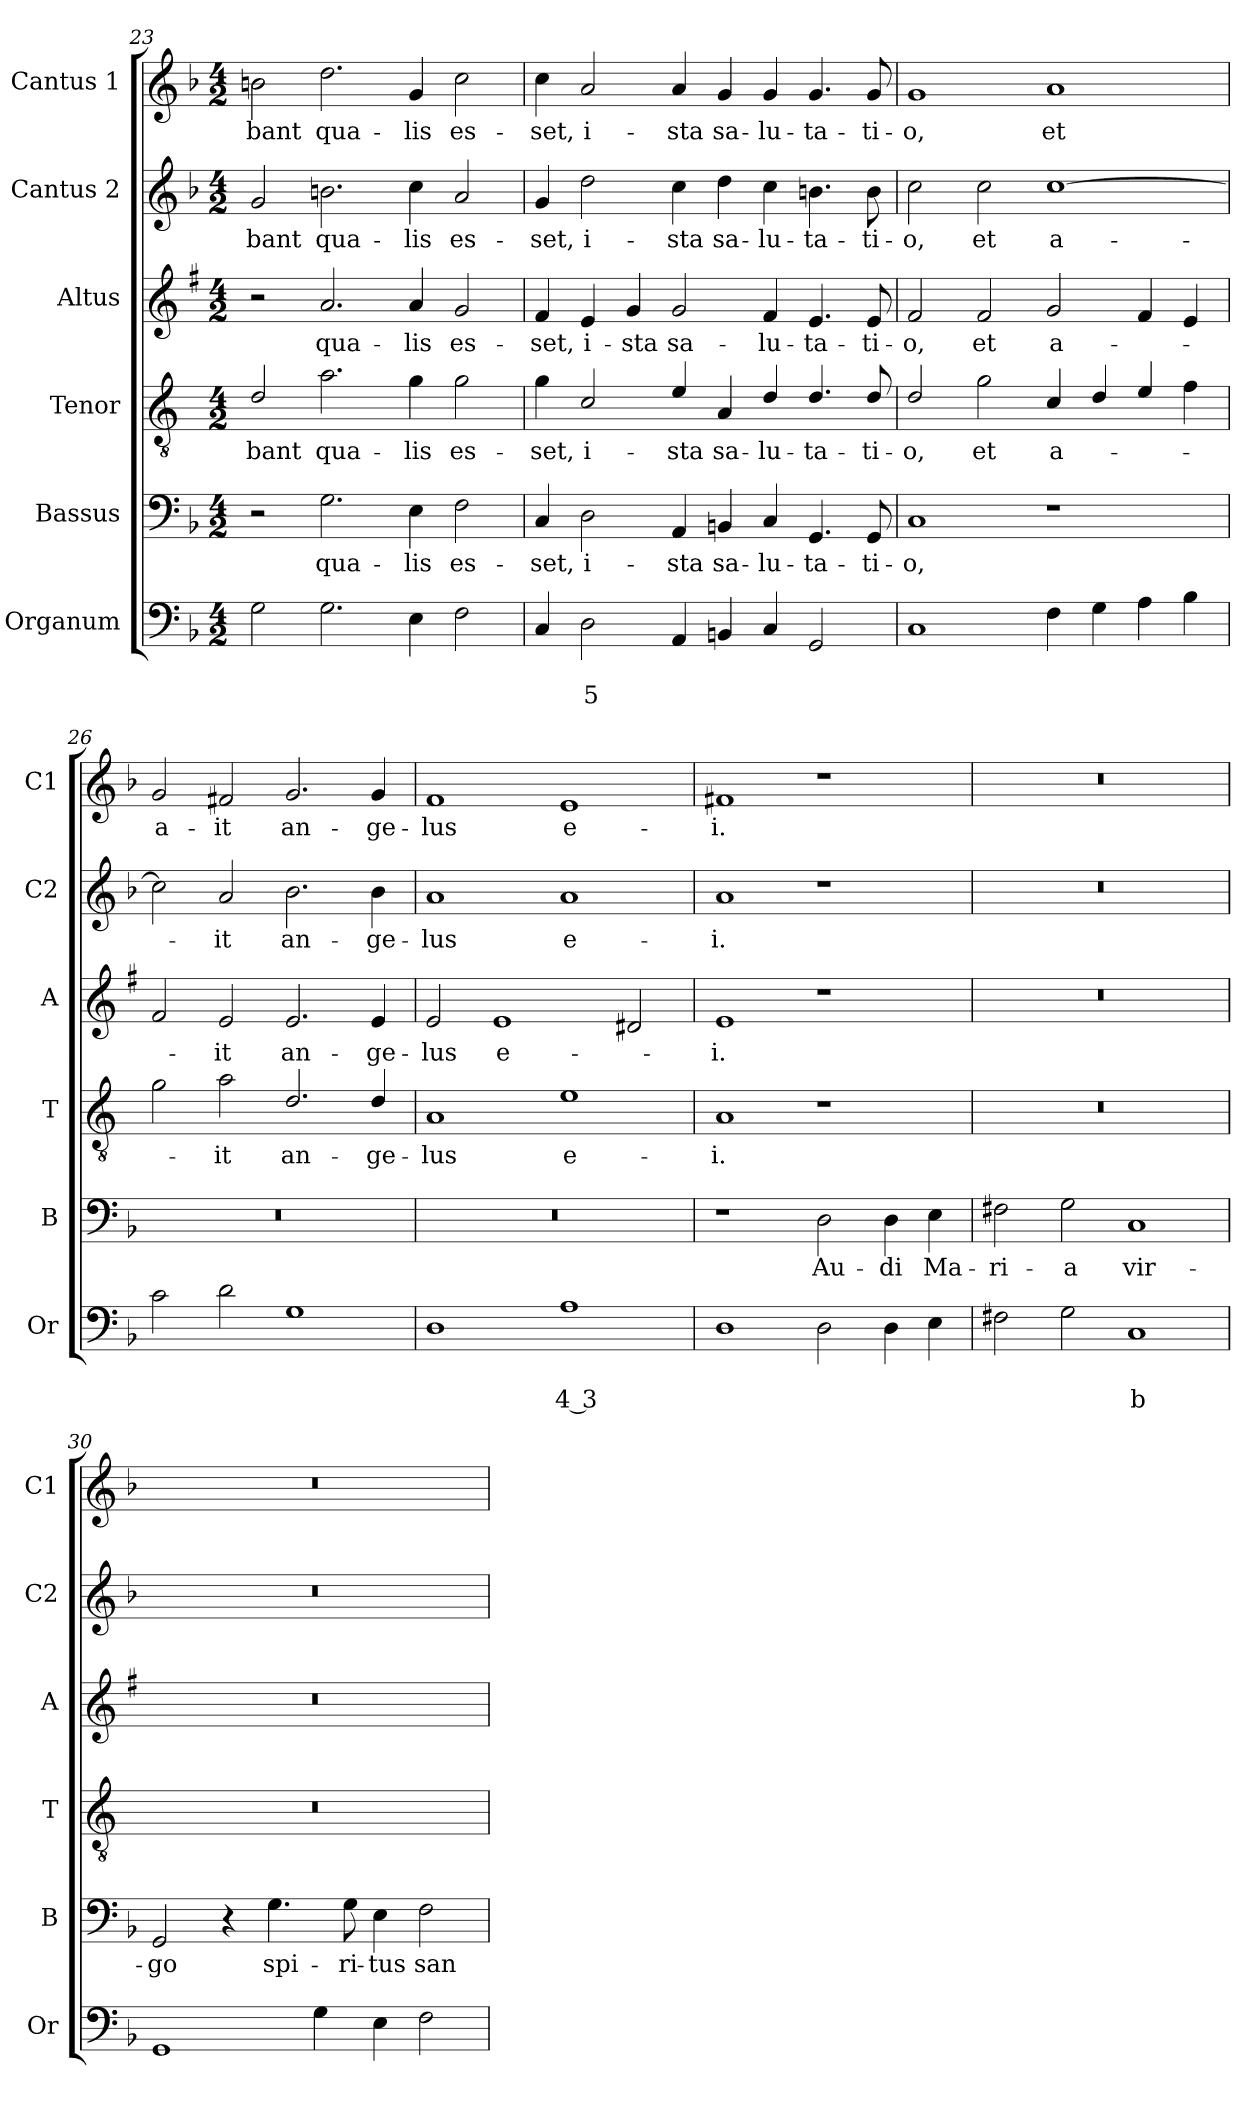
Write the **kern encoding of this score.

**kern	**text	**text	**kern	**text	**kern	**text	**kern	**text	**kern	**text	**kern	**text
*part6	*part6	*part6	*part5	*part5	*part4	*part4	*part3	*part3	*part2	*part2	*part1	*part1
*staff6	*staff6	*staff6	*staff5	*staff5	*staff4	*staff4	*staff3	*staff3	*staff2	*staff2	*staff1	*staff1
*I"Organum	*	*	*I"Bassus	*	*I"Tenor	*	*I"Altus	*	*I"Cantus 2	*	*I"Cantus 1	*
*I'Or	*	*	*I'B	*	*I'T	*	*I'A	*	*I'C2	*	*I'C1	*
*clefF4	*	*	*clefF4	*	*clefGv2	*	*clefG2	*	*clefG2	*	*clefG2	*
*	*	*	*	*	*ITrd4c7	*	*ITrd1c2	*	*	*	*	*
*k[b-]	*	*	*k[b-]	*	*k[b-]	*	*k[b-]	*	*k[b-]	*	*k[b-]	*
*F:	*	*	*F:	*	*F:	*	*F:	*	*F:	*	*F:	*
*M4/2	*	*	*M4/2	*	*M4/2	*	*M4/2	*	*M4/2	*	*M4/2	*
=23	=23	=23	=23	=23	=23	=23	=23	=23	=23	=23	=23	=23
!	!	!	!	!	!	!LO:LY:b	!	!	!	!LO:LY:b	!	!LO:LY:b
2G\	.	.	2r	.	2G/	-bant	2r	.	2g/	-bant	2bn\	-bant
!	!	!	!	!LO:LY:b	!	!LO:LY:b	!	!LO:LY:b	!	!LO:LY:b	!	!LO:LY:b
2.G\	.	.	2.G\	qua-	2.d\	qua-	2.g/	qua-	2.bn\	qua-	2.dd\	qua-
!	!	!	!	!LO:LY:b	!	!LO:LY:b	!	!LO:LY:b	!	!LO:LY:b	!	!LO:LY:b
4E\	.	.	4E\	-lis	4c\	-lis	4g/	-lis	4cc\	-lis	4g/	-lis
!	!	!	!	!LO:LY:b	!	!LO:LY:b	!	!LO:LY:b	!	!LO:LY:b	!	!LO:LY:b
2F\	.	.	2F\	es-	2c\	es-	2f/	es-	2a/	es-	2cc\	es-
=24	=24	=24	=24	=24	=24	=24	=24	=24	=24	=24	=24	=24
!	!	!	!	!LO:LY:b	!	!LO:LY:b	!	!LO:LY:b	!	!LO:LY:b	!	!LO:LY:b
4C/	.	.	4C/	-set,	4c\	-set,	4e/	-set,	4g/	-set,	4cc\	-set,
!	!	!LO:LY:b	!	!LO:LY:b	!	!LO:LY:b	!	!LO:LY:b	!	!LO:LY:b	!	!LO:LY:b
2D\	.	5	2D\	i-	2F/	i-	4d/	i-	2dd\	i-	2a/	i-
!	!	!	!	!	!	!	!	!LO:LY:b	!	!	!	!
.	.	.	.	.	.	.	4f/	-sta	.	.	.	.
!	!	!	!	!LO:LY:b	!	!LO:LY:b	!	!LO:LY:b	!	!LO:LY:b	!	!LO:LY:b
4AA/	.	.	4AA/	-sta	4A/	-sta	2f/	sa-	4cc\	-sta	4a/	-sta
!	!	!	!	!LO:LY:b	!	!LO:LY:b	!	!	!	!LO:LY:b	!	!LO:LY:b
4BBn/	.	.	4BBn/	sa-	4D/	sa-	.	.	4dd\	sa-	4g/	sa-
!	!	!	!	!LO:LY:b	!	!LO:LY:b	!	!LO:LY:b	!	!LO:LY:b	!	!LO:LY:b
4C/	.	.	4C/	-lu-	4G/	-lu-	4e/	-lu-	4cc\	-lu-	4g/	-lu-
!	!	!	!	!LO:LY:b	!	!LO:LY:b	!	!LO:LY:b	!	!LO:LY:b	!	!LO:LY:b
2GG/	.	.	4.GG/	-ta-	4.G/	-ta-	4.d/	-ta-	4.bn\	-ta-	4.g/	-ta-
!	!	!	!	!LO:LY:b	!	!LO:LY:b	!	!LO:LY:b	!	!LO:LY:b	!	!LO:LY:b
.	.	.	8GG/	-ti-	8G/	-ti-	8d/	-ti-	8b\	-ti-	8g/	-ti-
!!LO:LB:g=z
=25	=25	=25	=25	=25	=25	=25	=25	=25	=25	=25	=25	=25
!	!	!	!	!LO:LY:b	!	!LO:LY:b	!	!LO:LY:b	!	!LO:LY:b	!	!LO:LY:b
1C	.	.	1C	-o,	2G/	-o,	2e/	-o,	2cc\	-o,	1g	-o,
!	!	!	!	!	!	!LO:LY:b	!	!LO:LY:b	!	!LO:LY:b	!	!
.	.	.	.	.	2c\	et	2e/	et	2cc\	et	.	.
!	!	!	!	!	!	!LO:LY:b	!	!LO:LY:b	!	!LO:LY:b	!	!LO:LY:b
4F\	.	.	1r	.	4F/	a-	2f/	a-	[1cc	a-	1a	et
4G\	.	.	.	.	4G/	.	.	.	.	.	.	.
4A\	.	.	.	.	4A/	.	4e/	.	.	.	.	.
4B-\	.	.	.	.	4B-\	.	4d/	.	.	.	.	.
=26	=26	=26	=26	=26	=26	=26	=26	=26	=26	=26	=26	=26
!	!	!	!	!	!	!	!	!	!	!	!	!LO:LY:b
2c\	.	.	0r	.	2c\	.	2e/	.	2cc\]	.	2g/	a-
!	!	!	!	!	!	!LO:LY:b	!	!LO:LY:b	!	!LO:LY:b	!	!LO:LY:b
2d\	.	.	.	.	2d\	-it	2d/	-it	2a/	-it	2f#X/	-it
!	!	!	!	!	!	!LO:LY:b	!	!LO:LY:b	!	!LO:LY:b	!	!LO:LY:b
1G	.	.	.	.	2.G/	an-	2.d/	an-	2.b-\	an-	2.g/	an-
!	!	!	!	!	!	!LO:LY:b	!	!LO:LY:b	!	!LO:LY:b	!	!LO:LY:b
.	.	.	.	.	4G/	-ge-	4d/	-ge-	4b-\	-ge-	4g/	-ge-
=27	=27	=27	=27	=27	=27	=27	=27	=27	=27	=27	=27	=27
!	!	!	!	!	!	!LO:LY:b	!	!LO:LY:b	!	!LO:LY:b	!	!LO:LY:b
1D	.	.	0r	.	1D	-lus	2d/	-lus	1a	-lus	1f	-lus
!	!	!	!	!	!	!	!	!LO:LY:b	!	!	!	!
.	.	.	.	.	.	.	1d	e-	.	.	.	.
!	!	!LO:LY:b	!	!	!	!LO:LY:b	!	!	!	!LO:LY:b	!	!LO:LY:b
1A	.	4 3	.	.	1A	e-	.	.	1a	e-	1e	e-
.	.	.	.	.	.	.	2c#X/	.	.	.	.	.
=28	=28	=28	=28	=28	=28	=28	=28	=28	=28	=28	=28	=28
!	!	!	!	!	!	!LO:LY:b	!	!LO:LY:b	!	!LO:LY:b	!	!LO:LY:b
1D	.	.	1r	.	1D	-i.	1d	-i.	1a	-i.	1f#X	-i.
!	!	!	!	!LO:LY:b	!	!	!	!	!	!	!	!
2D\	.	.	2D\	Au-	1r	.	1r	.	1r	.	1r	.
!	!	!	!	!LO:LY:b	!	!	!	!	!	!	!	!
4D\	.	.	4D\	-di	.	.	.	.	.	.	.	.
!	!	!	!	!LO:LY:b	!	!	!	!	!	!	!	!
4E\	.	.	4E\	Ma-	.	.	.	.	.	.	.	.
=29	=29	=29	=29	=29	=29	=29	=29	=29	=29	=29	=29	=29
!	!	!	!	!LO:LY:b	!	!	!	!	!	!	!	!
2F#X\	.	.	2F#X\	-ri-	0r	.	0r	.	0r	.	0r	.
!	!	!	!	!LO:LY:b	!	!	!	!	!	!	!	!
2G\	.	.	2G\	-a	.	.	.	.	.	.	.	.
!	!	!LO:LY:b	!	!LO:LY:b	!	!	!	!	!	!	!	!
1C	.	b	1C	vir-	.	.	.	.	.	.	.	.
!!LO:LB:g=z
=30	=30	=30	=30	=30	=30	=30	=30	=30	=30	=30	=30	=30
!	!	!	!	!LO:LY:b	!	!	!	!	!	!	!	!
1GG	.	.	2GG/	-go	0r	.	0r	.	0r	.	0r	.
.	.	.	4r	.	.	.	.	.	.	.	.	.
!	!	!	!	!LO:LY:b	!	!	!	!	!	!	!	!
.	.	.	4.G\	spi-	.	.	.	.	.	.	.	.
4G\	.	.	.	.	.	.	.	.	.	.	.	.
!	!	!	!	!LO:LY:b	!	!	!	!	!	!	!	!
.	.	.	8G\	-ri-	.	.	.	.	.	.	.	.
!	!	!	!	!LO:LY:b	!	!	!	!	!	!	!	!
4E\	.	.	4E\	-tus	.	.	.	.	.	.	.	.
!	!	!	!	!LO:LY:b	!	!	!	!	!	!	!	!
2F\	.	.	2F\	san-	.	.	.	.	.	.	.	.
=	=	=	=	=	=	=	=	=	=	=	=	=
*-	*-	*-	*-	*-	*-	*-	*-	*-	*-	*-	*-	*-
